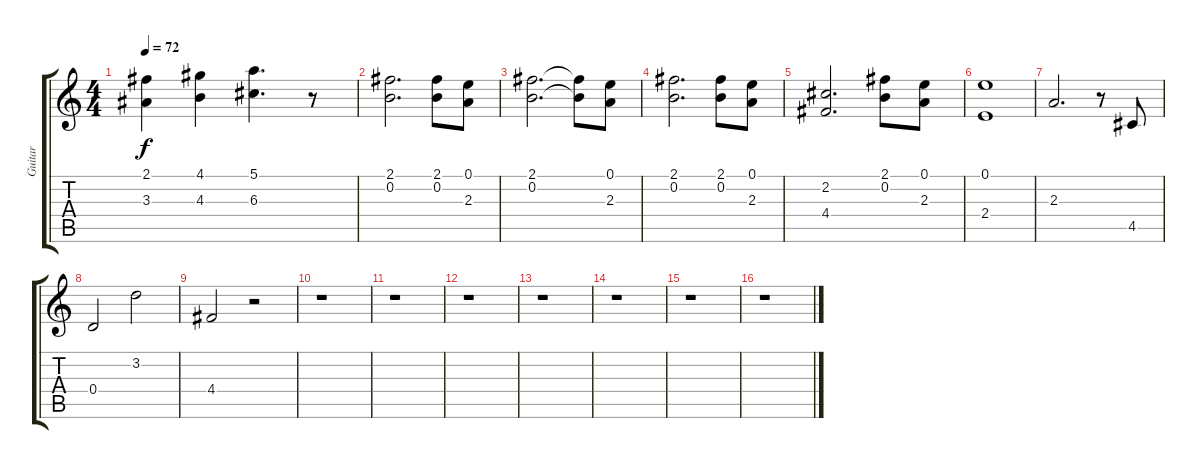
\track ("Guitar" "Guitar") {instrument electricguitarjazz}
\staff {score tabs}
\tuning (E4 B3 G3 D3 A2 E2) {hide}
\ts (4 4)
\tempo 72
\clef g2
\ks c
(2.1 3.3).4{dy f} (4.1 4.3).4 (5.1 6.3).4{d} r.8 |
(2.1 0.2).2{d} (2.1 0.2).8 (0.1 2.3).8 |
(2.1 0.2).2{d} (2.1{t} 0.2{t}).8 (0.1 2.3).8 |
(2.1 0.2).2{d} (2.1 0.2).8 (0.1 2.3).8 |
(2.2 4.4).2{d} (2.1 0.2).8 (0.1 2.3).8 |
(0.1 2.4).1 |
2.3.2{d} r.8 4.5.8 |
0.4.2 3.2.2 |
4.4.2 r.2 |
r.1 |
r.1 |
r.1 |
r.1 |
r.1 |
r.1 |
r.1
